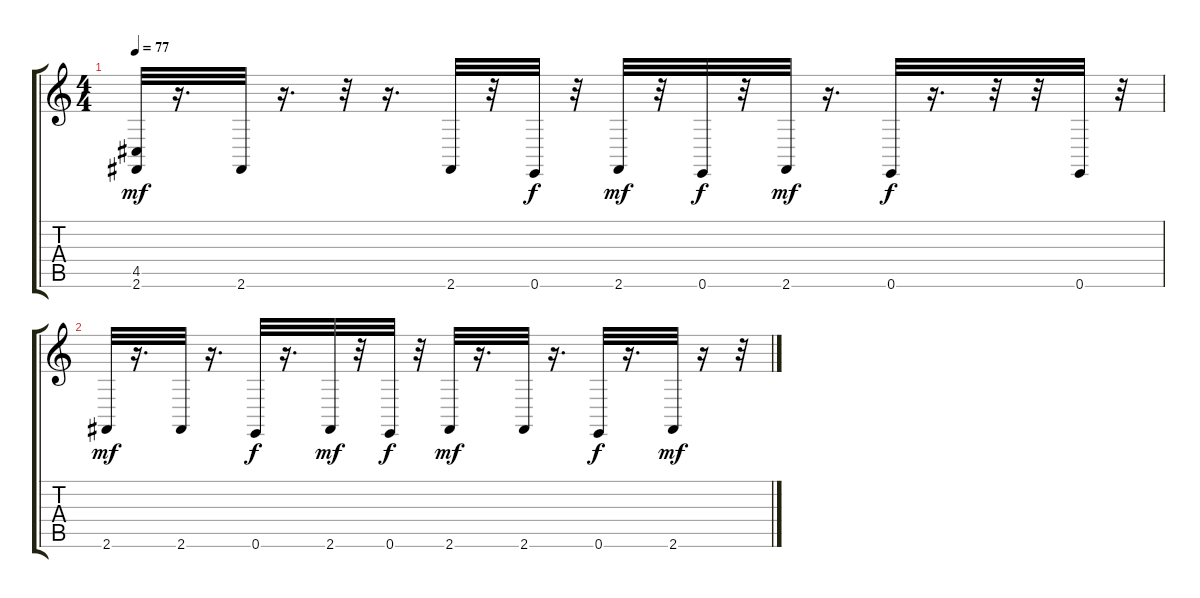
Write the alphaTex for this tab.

\track "" {instrument acousticgrandpiano}
\staff {score tabs}
\tuning (E4 B3 G3 D3 A2 E2) {hide}
\ts (4 4)
\tempo 77
\clef g2
\ks c
(4.5 2.6).32{dy mf} r.16{d} 2.6.32 r.16{d} r.32 r.16{d} 2.6.32 r.32 0.6.32{dy f} r.32 2.6.32{dy mf} r.32 0.6.32{dy f} r.32 2.6.32{dy mf} r.16{d} 0.6.32{dy f} r.16{d} r.32 r.32 0.6.32 r.32 |
2.6.32{dy mf} r.16{d} 2.6.32 r.16{d} 0.6.32{dy f} r.16{d} 2.6.32{dy mf} r.32 0.6.32{dy f} r.32 2.6.32{dy mf} r.16{d} 2.6.32 r.16{d} 0.6.32{dy f} r.16{d} 2.6.32{dy mf} r.16 r.32
